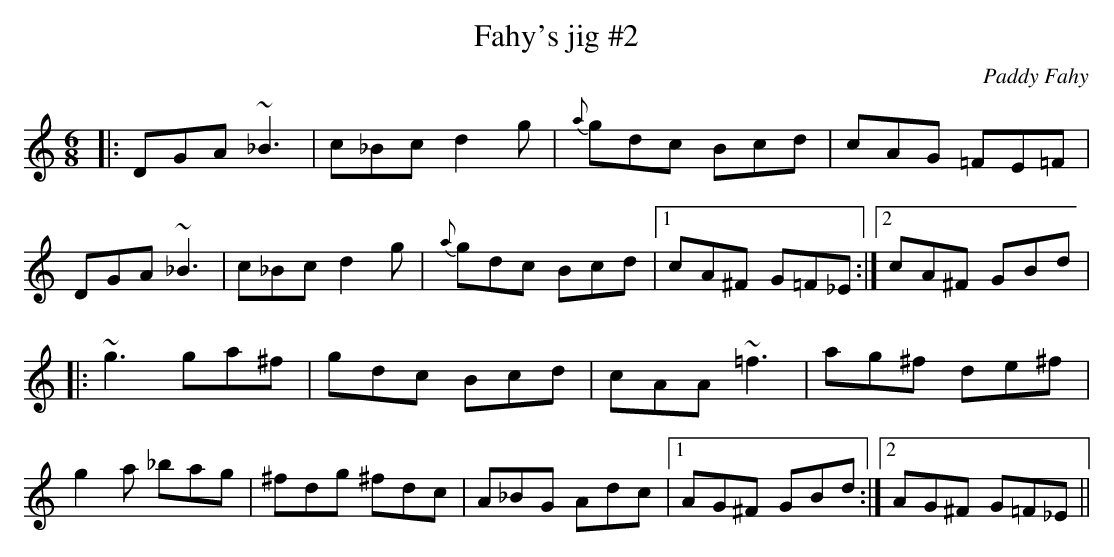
X:1
T:Fahy's jig #2
C:Paddy Fahy
M:6/8
L:1/8
K:C
|:DGA ~_B3|c_Bc d2g|{a}gdc Bcd|cAG =FE=F|!
DGA ~_B3|c_Bc d2g|{a}gdc Bcd|1 cA^F G=F_E:|2 cA^F GBd|!
|:~g3 ga^f|gdc Bcd|cAA ~=f3|ag^f de^f|!
g2a _bag|^fdg ^fdc|A_BG Adc|1 AG^F GBd:|2 AG^F G=F_E||!
